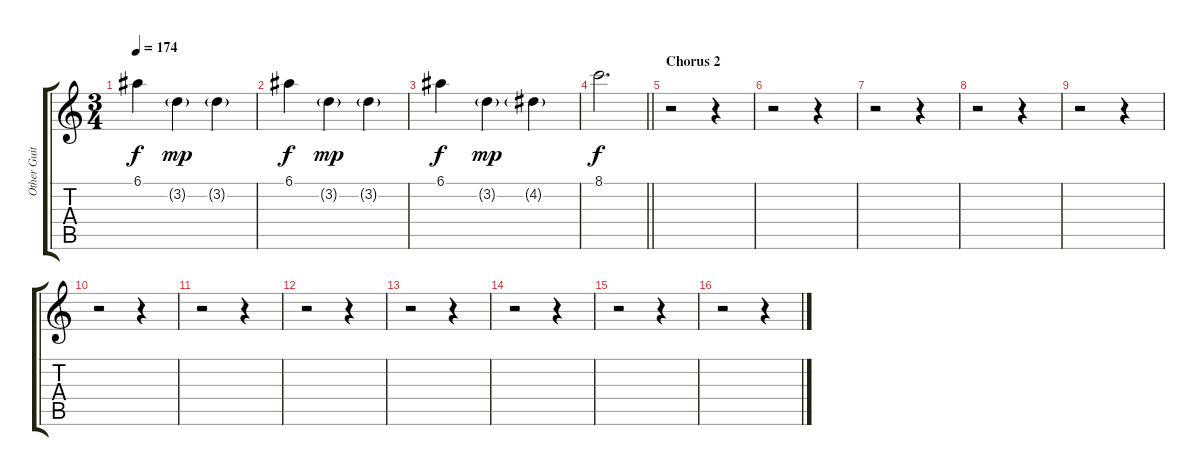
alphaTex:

\track ("Other Guitar" "Other Guit") {instrument distortionguitar}
\staff {score tabs}
\tuning (E4 B3 G3 D3 A2 E2) {hide}
\ts (3 4)
\tempo 174
\clef g2
\ks c
6.1.4{dy f} 3.2{g}.4{dy mp} 3.2{g}.4 |
6.1.4{dy f} 3.2{g}.4{dy mp} 3.2{g}.4 |
6.1.4{dy f} 3.2{g}.4{dy mp} 4.2{g}.4 |
\barLineRight lightlight
8.1.2{d dy f} |
\section ("" "Chorus 2")
r.2{instrument distortionguitar} r.4 |
r.2 r.4 |
r.2 r.4 |
r.2 r.4 |
r.2 r.4 |
r.2 r.4 |
r.2 r.4 |
r.2 r.4 |
r.2 r.4 |
r.2 r.4 |
r.2 r.4 |
r.2 r.4
